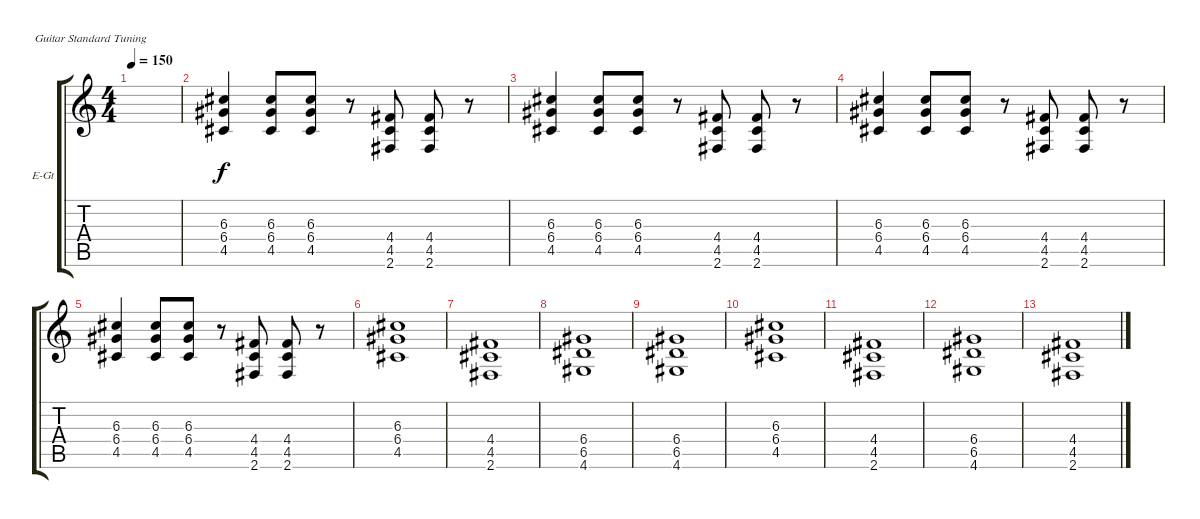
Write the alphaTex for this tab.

\defaultSystemsLayout 4
\bracketExtendMode groupsimilarinstruments
\firstSystemTrackNameOrientation horizontal
\otherSystemsTrackNameOrientation horizontal
\track ("Electric Guitar" "E-Gt") {instrument overdrivenguitar}
\staff {score tabs}
\tuning (E4 B3 G3 D3 A2 E2)
\ts (4 4)
\tempo 150
\clef g2
\ks c
|
(4.5 6.4 6.3).4 (4.5 6.4 6.3).8 (4.5 6.4 6.3).8 r.8 (2.6 4.5 4.4).8 (2.6 4.5 4.4).8 r.8 |
(4.5 6.4 6.3).4 (4.5 6.4 6.3).8 (4.5 6.4 6.3).8 r.8 (2.6 4.5 4.4).8 (2.6 4.5 4.4).8 r.8 |
(4.5 6.4 6.3).4 (4.5 6.4 6.3).8 (4.5 6.4 6.3).8 r.8 (2.6 4.5 4.4).8 (2.6 4.5 4.4).8 r.8 |
(4.5 6.4 6.3).4 (4.5 6.4 6.3).8 (4.5 6.4 6.3).8 r.8 (2.6 4.5 4.4).8 (2.6 4.5 4.4).8 r.8 |
(4.5 6.4 6.3).1 |
(2.6 4.5 4.4).1 |
(4.6 6.5 6.4).1 |
(4.6 6.5 6.4).1 |
(4.5 6.4 6.3).1 |
(2.6 4.5 4.4).1 |
(4.6 6.5 6.4).1 |
(2.6 4.5 4.4).1
